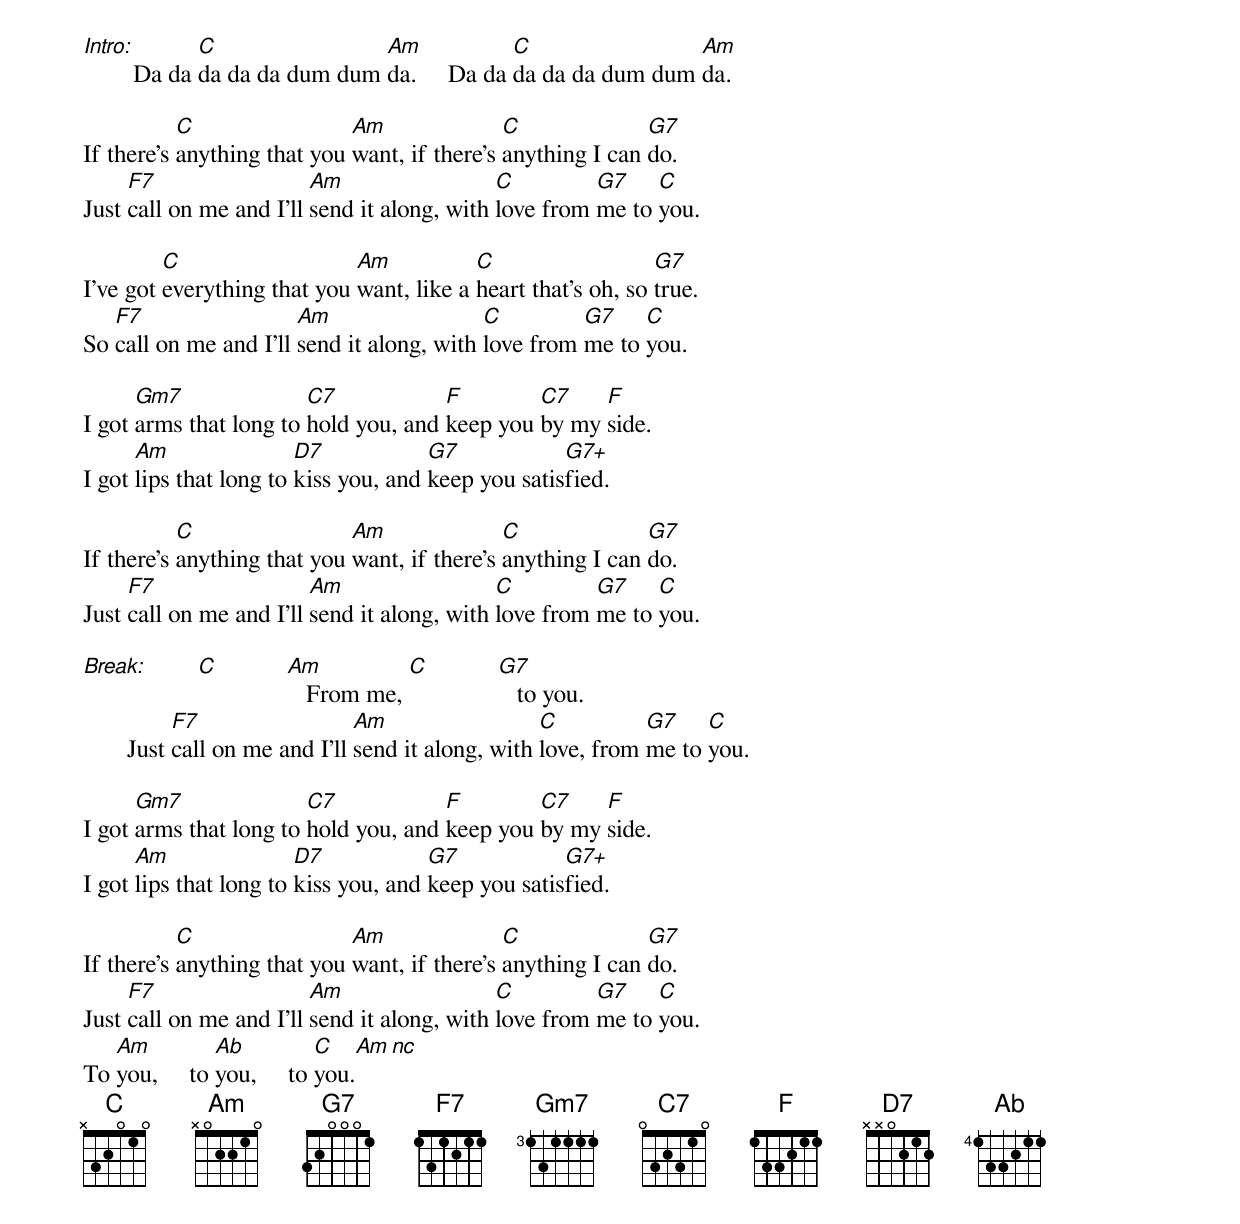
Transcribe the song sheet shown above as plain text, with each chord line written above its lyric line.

Intro:        C                Am            C                Am
        Da da da da da dum dum da.     Da da da da da dum dum da.

           C                 Am               C              G7
If there's anything that you want, if there's anything I can do.
     F7                  Am                  C         G7    C
Just call on me and I'll send it along, with love from me to you.

         C                   Am           C                   G7
I've got everything that you want, like a heart that's oh, so true.
   F7                  Am                  C         G7    C
So call on me and I'll send it along, with love from me to you.

      Gm7               C7            F        C7    F
I got arms that long to hold you, and keep you by my side.
      Am                D7            G7            G7+
I got lips that long to kiss you, and keep you satisfied.

           C                 Am               C              G7
If there's anything that you want, if there's anything I can do.
     F7                  Am                  C         G7    C
Just call on me and I'll send it along, with love from me to you.

Break:  C          Am          C          G7
                      From me,               to you.
            F7                  Am                  C          G7    C
       Just call on me and I'll send it along, with love, from me to you.

      Gm7               C7            F        C7    F
I got arms that long to hold you, and keep you by my side.
      Am                D7            G7            G7+
I got lips that long to kiss you, and keep you satisfied.

           C                 Am               C              G7
If there's anything that you want, if there's anything I can do.
     F7                  Am                  C         G7    C
Just call on me and I'll send it along, with love from me to you.
   Am          Ab          C        Am nc
To you,     to you,     to you.
